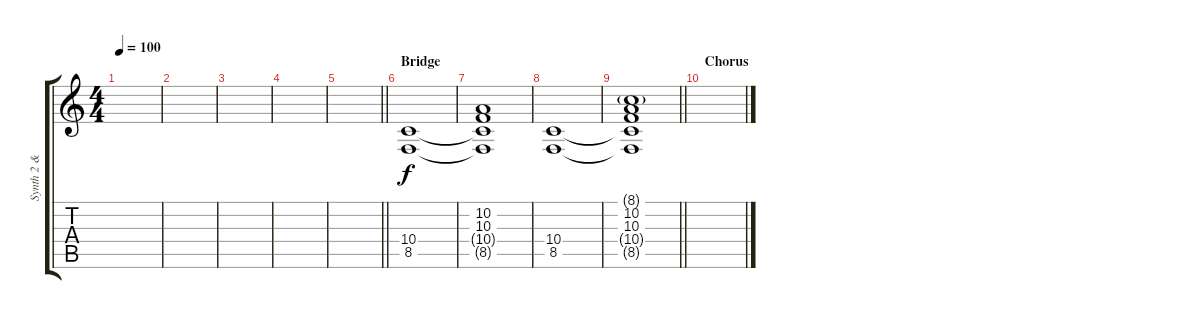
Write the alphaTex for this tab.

\track ("Synth 2 & Last Choirs" "Synth 2 & ") {instrument pad1newage}
\staff {score tabs}
\tuning (E4 B3 G3 D3 A2 E2) {hide}
\ts (4 4)
\tempo 100
\clef g2
\ks c
|
|
|
|
\barLineRight lightlight
|
\section ("" "Bridge")
(10.4 8.5).1 |
(10.2 10.3 10.4{t} 8.5{t}).1 |
(10.4 8.5).1 |
\barLineRight lightlight
(8.1{g} 10.2 10.3 10.4{t} 8.5{t}).1 |
\section ("" "Chorus")
